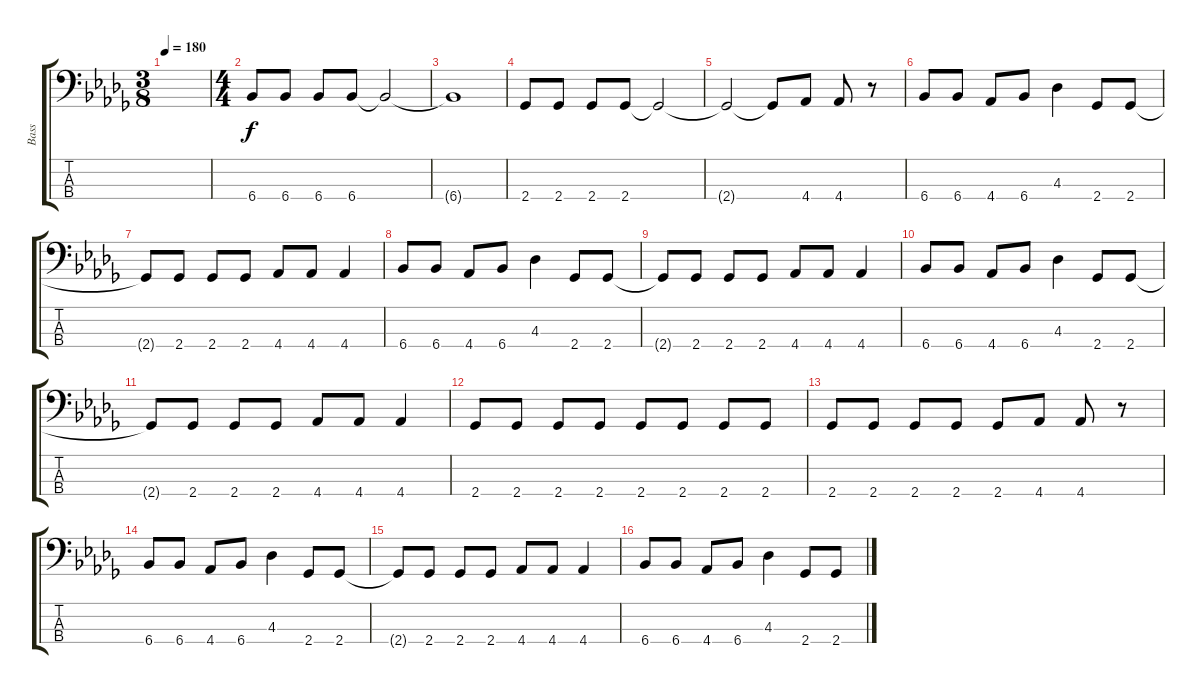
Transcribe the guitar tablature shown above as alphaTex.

\track ("Bass" "Bass") {instrument electricbasspick}
\staff {score tabs}
\tuning (G2 D2 A1 E1) {hide}
\ts (3 8)
\tempo 180
\clef f4
\ks db
|
\ts (4 4)
6.4.8 6.4.8 6.4.8 6.4.8 6.4{t}.2 |
6.4{t}.1 |
2.4.8 2.4.8 2.4.8 2.4.8 2.4{t}.2 |
2.4{t}.2 2.4{t}.8 4.4.8 4.4.8 r.8 |
6.4.8 6.4.8 4.4.8 6.4.8 4.3.4 2.4.8 2.4.8 |
2.4{t}.8 2.4.8 2.4.8 2.4.8 4.4.8 4.4.8 4.4.4 |
6.4.8 6.4.8 4.4.8 6.4.8 4.3.4 2.4.8 2.4.8 |
2.4{t}.8 2.4.8 2.4.8 2.4.8 4.4.8 4.4.8 4.4.4 |
6.4.8 6.4.8 4.4.8 6.4.8 4.3.4 2.4.8 2.4.8 |
2.4{t}.8 2.4.8 2.4.8 2.4.8 4.4.8 4.4.8 4.4.4 |
2.4.8 2.4.8 2.4.8 2.4.8 2.4.8 2.4.8 2.4.8 2.4.8 |
2.4.8 2.4.8 2.4.8 2.4.8 2.4.8 4.4.8 4.4.8 r.8 |
6.4.8 6.4.8 4.4.8 6.4.8 4.3.4 2.4.8 2.4.8 |
2.4{t}.8 2.4.8 2.4.8 2.4.8 4.4.8 4.4.8 4.4.4 |
6.4.8 6.4.8 4.4.8 6.4.8 4.3.4 2.4.8 2.4.8
